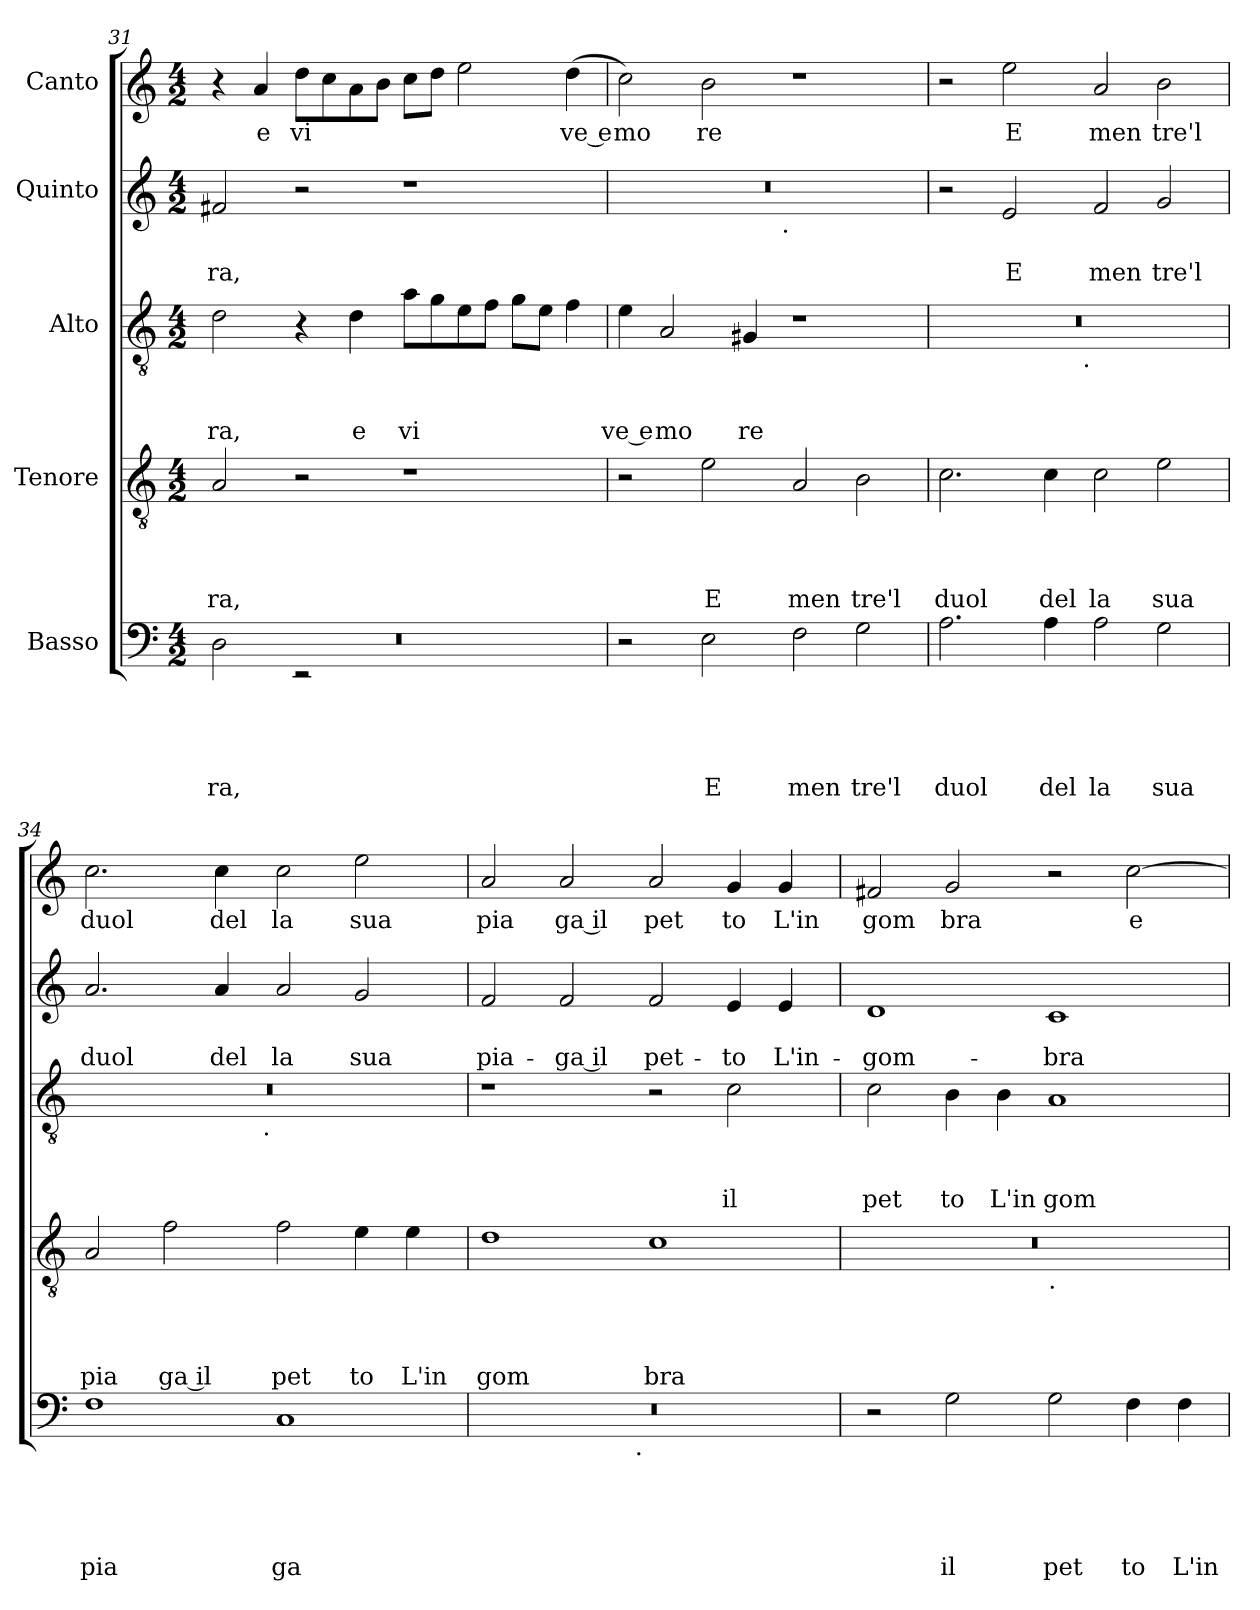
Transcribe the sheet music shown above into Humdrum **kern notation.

**kern	**text	**text	**text	**text	**text	**kern	**text	**text	**text	**text	**kern	**text	**text	**text	**kern	**text	**text	**kern	**text
*part5	*part5	*part5	*part5	*part5	*part5	*part4	*part4	*part4	*part4	*part4	*part3	*part3	*part3	*part3	*part2	*part2	*part2	*part1	*part1
*staff5	*staff5	*staff5	*staff5	*staff5	*staff5	*staff4	*staff4	*staff4	*staff4	*staff4	*staff3	*staff3	*staff3	*staff3	*staff2	*staff2	*staff2	*staff1	*staff1
*I"Basso	*	*	*	*	*	*I"Tenore	*	*	*	*	*I"Alto	*	*	*	*I"Quinto	*	*	*I"Canto	*
*clefF4	*	*	*	*	*	*clefGv2	*	*	*	*	*clefGv2	*	*	*	*clefG2	*	*	*clefG2	*
*k[]	*	*	*	*	*	*k[]	*	*	*	*	*k[]	*	*	*	*k[]	*	*	*k[]	*
*C:	*	*	*	*	*	*C:	*	*	*	*	*C:	*	*	*	*C:	*	*	*C:	*
*M4/2	*	*	*	*	*	*M4/2	*	*	*	*	*M4/2	*	*	*	*M4/2	*	*	*M4/2	*
=31	=31	=31	=31	=31	=31	=31	=31	=31	=31	=31	=31	=31	=31	=31	=31	=31	=31	=31	=31
*^	*	*	*	*	*	*	*	*	*	*	*	*	*	*	*	*	*	*	*
*	*^	*	*	*	*	*	*	*	*	*	*	*	*	*	*	*	*	*	*	*
!	!	!LO:N:vis=1	!	!	!	!	!LO:LY:b	!	!	!	!	!LO:LY:b	!	!	!	!LO:LY:b	!	!	!LO:LY:b	!	!
2D\	2ryy	0r	.	.	.	.	ra,	2A/	.	.	.	ra,	2d\	.	.	ra,	2f#X/	.	ra,	4r	.
!	!	!	!	!	!	!	!	!	!	!	!	!	!	!	!	!	!	!	!	!	!LO:LY:b
.	.	.	.	.	.	.	.	.	.	.	.	.	.	.	.	.	.	.	.	4a/	e
!	!	!	!	!	!	!	!	!	!	!	!	!	!	!	!	!	!	!	!	!	!LO:LY:b
2ryy	2rEE	.	.	.	.	.	.	2r	.	.	.	.	4r	.	.	.	2r	.	.	8dd\L	vi
.	.	.	.	.	.	.	.	.	.	.	.	.	.	.	.	.	.	.	.	8cc\	.
!	!	!	!	!	!	!	!	!	!	!	!	!	!	!	!	!LO:LY:b	!	!	!	!	!
.	.	.	.	.	.	.	.	.	.	.	.	.	4d\	.	.	e	.	.	.	8a\	.
.	.	.	.	.	.	.	.	.	.	.	.	.	.	.	.	.	.	.	.	8b\J	.
!	!	!	!	!	!	!	!	!	!	!	!	!	!	!	!	!LO:LY:b	!	!	!	!	!
1ryy	1ryy	.	.	.	.	.	.	1r	.	.	.	.	8a\L	.	.	vi	1r	.	.	8cc\L	.
.	.	.	.	.	.	.	.	.	.	.	.	.	8g\	.	.	.	.	.	.	8dd\J	.
.	.	.	.	.	.	.	.	.	.	.	.	.	8e\	.	.	.	.	.	.	2ee\	.
.	.	.	.	.	.	.	.	.	.	.	.	.	8f\J	.	.	.	.	.	.	.	.
.	.	.	.	.	.	.	.	.	.	.	.	.	8g\L	.	.	.	.	.	.	.	.
.	.	.	.	.	.	.	.	.	.	.	.	.	8e\J	.	.	.	.	.	.	.	.
!	!	!	!	!	!	!	!	!	!	!	!	!	!	!	!	!	!	!	!	!	!LO:LY:b:rj
.	.	.	.	.	.	.	.	.	.	.	.	.	4f\	.	.	.	.	.	.	(<4dd\	ve e
*v	*v	*v	*	*	*	*	*	*	*	*	*	*	*	*	*	*	*	*	*	*	*
=32	=32	=32	=32	=32	=32	=32	=32	=32	=32	=32	=32	=32	=32	=32	=32	=32	=32	=32	=32
!	!	!	!	!	!	!	!	!	!	!	!	!	!	!LO:LY:b:rj	!	!	!	!	!LO:LY:b
*	*	*	*	*	*	*	*	*	*	*	*	*	*	*	*^	*	*	*	*
2r	.	.	.	.	.	2r	.	.	.	.	4e\	.	.	ve e	0r	2ryy	.	.	2cc\)	mo
!	!	!	!	!	!	!	!	!	!	!	!	!	!	!LO:LY:b	!	!	!	!	!	!
.	.	.	.	.	.	.	.	.	.	.	2A/	.	.	mo	.	.	.	.	.	.
!	!	!	!	!	!LO:LY:b	!	!	!	!	!LO:LY:b	!	!	!	!	!	!	!	!	!	!LO:LY:b
2E\	.	.	.	.	E	2e\	.	.	.	E	.	.	.	.	.	4...ryy	.	.	2b\	re
!	!	!	!	!	!	!	!	!	!	!	!	!	!	!LO:LY:b	!	!	!	!	!	!
.	.	.	.	.	.	.	.	.	.	.	4G#X/	.	.	re	.	.	.	.	.	.
!	!	!	!	!	!	!	!	!	!	!	!	!	!	!	!	!LO:TX:b:t=.	!	!	!	!
.	.	.	.	.	.	.	.	.	.	.	.	.	.	.	.	1ryy	.	.	.	.
!	!	!	!	!	!LO:LY:b	!	!	!	!	!LO:LY:b	!	!	!	!	!	!	!	!	!	!
2F\	.	.	.	.	men	2A/	.	.	.	men	1r	.	.	.	.	.	.	.	1r	.
!	!	!	!	!	!LO:LY:b	!	!	!	!	!LO:LY:b	!	!	!	!	!	!	!	!	!	!
2G\	.	.	.	.	tre'l	2B\	.	.	.	tre'l	.	.	.	.	.	.	.	.	.	.
.	.	.	.	.	.	.	.	.	.	.	.	.	.	.	.	32ryy	.	.	.	.
=33	=33	=33	=33	=33	=33	=33	=33	=33	=33	=33	=33	=33	=33	=33	=33	=33	=33	=33	=33	=33
!	!	!	!	!	!LO:LY:b	!	!	!	!	!LO:LY:b	!	!	!	!	!	!	!	!	!	!
*	*	*	*	*	*	*	*	*	*	*	*^	*	*	*	*v	*v	*	*	*	*
2.A\	.	.	.	.	duol	2.c\	.	.	.	duol	0r	2ryy	.	.	.	2r	.	.	2r	.
!	!	!	!	!	!	!	!	!	!	!	!	!	!	!	!	!	!	!LO:LY:b	!	!LO:LY:b
.	.	.	.	.	.	.	.	.	.	.	.	4...ryy	.	.	.	2e/	.	E	2ee\	E
!	!	!	!	!	!LO:LY:b	!	!	!	!	!LO:LY:b	!	!	!	!	!	!	!	!	!	!
4A\	.	.	.	.	del	4c\	.	.	.	del	.	.	.	.	.	.	.	.	.	.
!	!	!	!	!	!	!	!	!	!	!	!	!LO:TX:b:t=.	!	!	!	!	!	!	!	!
.	.	.	.	.	.	.	.	.	.	.	.	1ryy	.	.	.	.	.	.	.	.
!	!	!	!	!	!LO:LY:b	!	!	!	!	!LO:LY:b	!	!	!	!	!	!	!	!LO:LY:b	!	!LO:LY:b
2A\	.	.	.	.	la	2c\	.	.	.	la	.	.	.	.	.	2f/	.	men	2a/	men
!	!	!	!	!	!LO:LY:b	!	!	!	!	!LO:LY:b	!	!	!	!	!	!	!	!LO:LY:b	!	!LO:LY:b
2G\	.	.	.	.	sua	2e\	.	.	.	sua	.	.	.	.	.	2g/	.	tre'l	2b\	tre'l
.	.	.	.	.	.	.	.	.	.	.	.	32ryy	.	.	.	.	.	.	.	.
=34	=34	=34	=34	=34	=34	=34	=34	=34	=34	=34	=34	=34	=34	=34	=34	=34	=34	=34	=34	=34
!	!	!	!	!	!LO:LY:b	!	!	!	!	!LO:LY:b	!	!	!	!	!	!	!	!LO:LY:b	!	!LO:LY:b
1F	.	.	.	.	pia	2A/	.	.	.	pia	0r	2ryy	.	.	.	2.a/	.	duol	2.cc\	duol
!	!	!	!	!	!	!	!	!	!	!LO:LY:b:rj	!	!	!	!	!	!	!	!	!	!
.	.	.	.	.	.	2f\	.	.	.	ga il	.	4...ryy	.	.	.	.	.	.	.	.
!	!	!	!	!	!	!	!	!	!	!	!	!	!	!	!	!	!	!LO:LY:b	!	!LO:LY:b
.	.	.	.	.	.	.	.	.	.	.	.	.	.	.	.	4a/	.	del	4cc\	del
!	!	!	!	!	!	!	!	!	!	!	!	!LO:TX:b:t=.	!	!	!	!	!	!	!	!
.	.	.	.	.	.	.	.	.	.	.	.	1ryy	.	.	.	.	.	.	.	.
!	!	!	!	!	!LO:LY:b	!	!	!	!	!LO:LY:b	!	!	!	!	!	!	!	!LO:LY:b	!	!LO:LY:b
1C	.	.	.	.	ga	2f\	.	.	.	pet	.	.	.	.	.	2a/	.	la	2cc\	la
!	!	!	!	!	!	!	!	!	!	!LO:LY:b	!	!	!	!	!	!	!	!LO:LY:b	!	!LO:LY:b
.	.	.	.	.	.	4e\	.	.	.	to	.	.	.	.	.	2g/	.	sua	2ee\	sua
!	!	!	!	!	!	!	!	!	!	!LO:LY:b	!	!	!	!	!	!	!	!	!	!
.	.	.	.	.	.	4e\	.	.	.	L'in	.	.	.	.	.	.	.	.	.	.
.	.	.	.	.	.	.	.	.	.	.	.	32ryy	.	.	.	.	.	.	.	.
!!LO:PB:g=z
=35	=35	=35	=35	=35	=35	=35	=35	=35	=35	=35	=35	=35	=35	=35	=35	=35	=35	=35	=35	=35
!	!	!	!	!	!	!	!	!	!	!LO:LY:b	!	!	!	!	!	!	!	!LO:LY:b	!	!LO:LY:b
*^	*	*	*	*	*	*	*	*	*	*	*v	*v	*	*	*	*	*	*	*	*
0r	2ryy	.	.	.	.	.	1d	.	.	.	gom	1r	.	.	.	2f/	.	pia-	2a/	pia
!	!	!	!	!	!	!	!	!	!	!	!	!	!	!	!	!	!	!LO:LY:b:rj	!	!LO:LY:b:rj
.	4...ryy	.	.	.	.	.	.	.	.	.	.	.	.	.	.	2f/	.	-ga il	2a/	ga il
!	!LO:TX:b:t=.	!	!	!	!	!	!	!	!	!	!	!	!	!	!	!	!	!	!	!
.	1ryy	.	.	.	.	.	.	.	.	.	.	.	.	.	.	.	.	.	.	.
!	!	!	!	!	!	!	!	!	!	!	!LO:LY:b	!	!	!	!	!	!	!LO:LY:b	!	!LO:LY:b
.	.	.	.	.	.	.	1c	.	.	.	bra	2r	.	.	.	2f/	.	pet-	2a/	pet
!	!	!	!	!	!	!	!	!	!	!	!	!	!	!	!LO:LY:b	!	!	!LO:LY:b	!	!LO:LY:b
.	.	.	.	.	.	.	.	.	.	.	.	2c\	.	.	il	4e/	.	-to	4g/	to
!	!	!	!	!	!	!	!	!	!	!	!	!	!	!	!	!	!	!LO:LY:b	!	!LO:LY:b
.	.	.	.	.	.	.	.	.	.	.	.	.	.	.	.	4e/	.	L'in-	4g/	L'in
.	32ryy	.	.	.	.	.	.	.	.	.	.	.	.	.	.	.	.	.	.	.
=36	=36	=36	=36	=36	=36	=36	=36	=36	=36	=36	=36	=36	=36	=36	=36	=36	=36	=36	=36	=36
!	!	!	!	!	!	!	!	!	!	!	!	!	!	!	!LO:LY:b	!	!	!LO:LY:b	!	!LO:LY:b
*v	*v	*	*	*	*	*	*^	*	*	*	*	*	*	*	*	*	*	*	*	*
2r	.	.	.	.	.	0r	1ryy	.	.	.	.	2c\	.	.	pet	1d	.	-gom-	2f#X/	gom
!	!	!	!	!	!LO:LY:b	!	!	!	!	!	!	!	!	!	!LO:LY:b	!	!	!	!	!LO:LY:b
2G\	.	.	.	.	il	.	.	.	.	.	.	4B\	.	.	to	.	.	.	2g/	bra
!	!	!	!	!	!	!	!	!	!	!	!	!	!	!	!LO:LY:b	!	!	!	!	!
.	.	.	.	.	.	.	.	.	.	.	.	4B\	.	.	L'in	.	.	.	.	.
!	!	!	!	!	!	!	!LO:TX:b:t=.	!	!	!	!	!	!	!	!	!	!	!	!	!
!	!	!	!	!	!LO:LY:b	!	!	!	!	!	!	!	!	!	!LO:LY:b	!	!	!LO:LY:b	!	!
2G\	.	.	.	.	pet	.	1ryy	.	.	.	.	1A	.	.	gom	1c	.	-bra	2r	.
!	!	!	!	!	!LO:LY:b	!	!	!	!	!	!	!	!	!	!	!	!	!	!	!LO:LY:b
4F\	.	.	.	.	to	.	.	.	.	.	.	.	.	.	.	.	.	.	[>2cc\	e
!	!	!	!	!	!LO:LY:b	!	!	!	!	!	!	!	!	!	!	!	!	!	!	!
4F\	.	.	.	.	L'in	.	.	.	.	.	.	.	.	.	.	.	.	.	.	.
*	*	*	*	*	*	*v	*v	*	*	*	*	*	*	*	*	*	*	*	*	*
=	=	=	=	=	=	=	=	=	=	=	=	=	=	=	=	=	=	=	=
*-	*-	*-	*-	*-	*-	*-	*-	*-	*-	*-	*-	*-	*-	*-	*-	*-	*-	*-	*-
